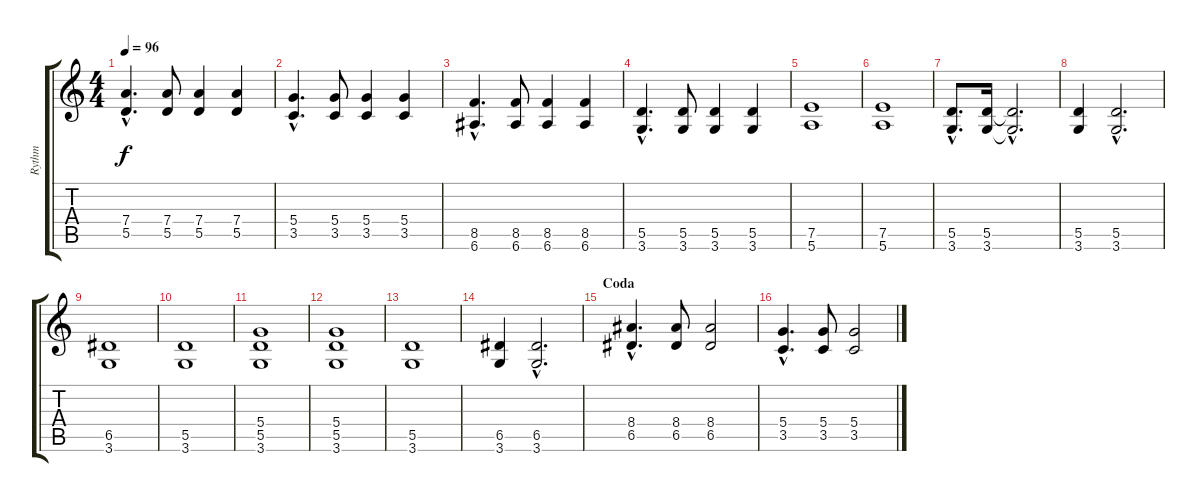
\track ("Rythm" "Rythm") {instrument distortionguitar}
\staff {score tabs}
\tuning (E4 B3 G3 D3 A2 E2) {hide}
\ts (4 4)
\tempo 96
\clef g2
\ks c
(7.4{hac} 5.5{hac}).4{d dy f} (7.4 5.5).8 (7.4 5.5).4 (7.4 5.5).4 |
(5.4{hac} 3.5{hac}).4{d} (5.4 3.5).8 (5.4 3.5).4 (5.4 3.5).4 |
(8.5{hac} 6.6{hac}).4{d} (8.5 6.6).8 (8.5 6.6).4 (8.5 6.6).4 |
(5.5{hac} 3.6{hac}).4{d} (5.5 3.6).8 (5.5 3.6).4 (5.5 3.6).4 |
(7.5 5.6).1 |
(7.5 5.6).1 |
(5.5{hac} 3.6{hac}).8{d} (5.5 3.6).16 (5.5{hac t} 3.6{hac t}).2{d} |
(5.5 3.6).4 (5.5{hac} 3.6{hac}).2{d} |
(6.5 3.6).1 |
(5.5 3.6).1 |
(5.4 5.5 3.6).1 |
(5.4 5.5 3.6).1 |
(5.5 3.6).1 |
(6.5 3.6).4 (6.5{hac} 3.6{hac}).2{d} |
\section ("" "Coda")
(8.4{hac} 6.5{hac}).4{d} (8.4 6.5).8 (8.4 6.5).2 |
(5.4{hac} 3.5{hac}).4{d} (5.4 3.5).8 (5.4 3.5).2
